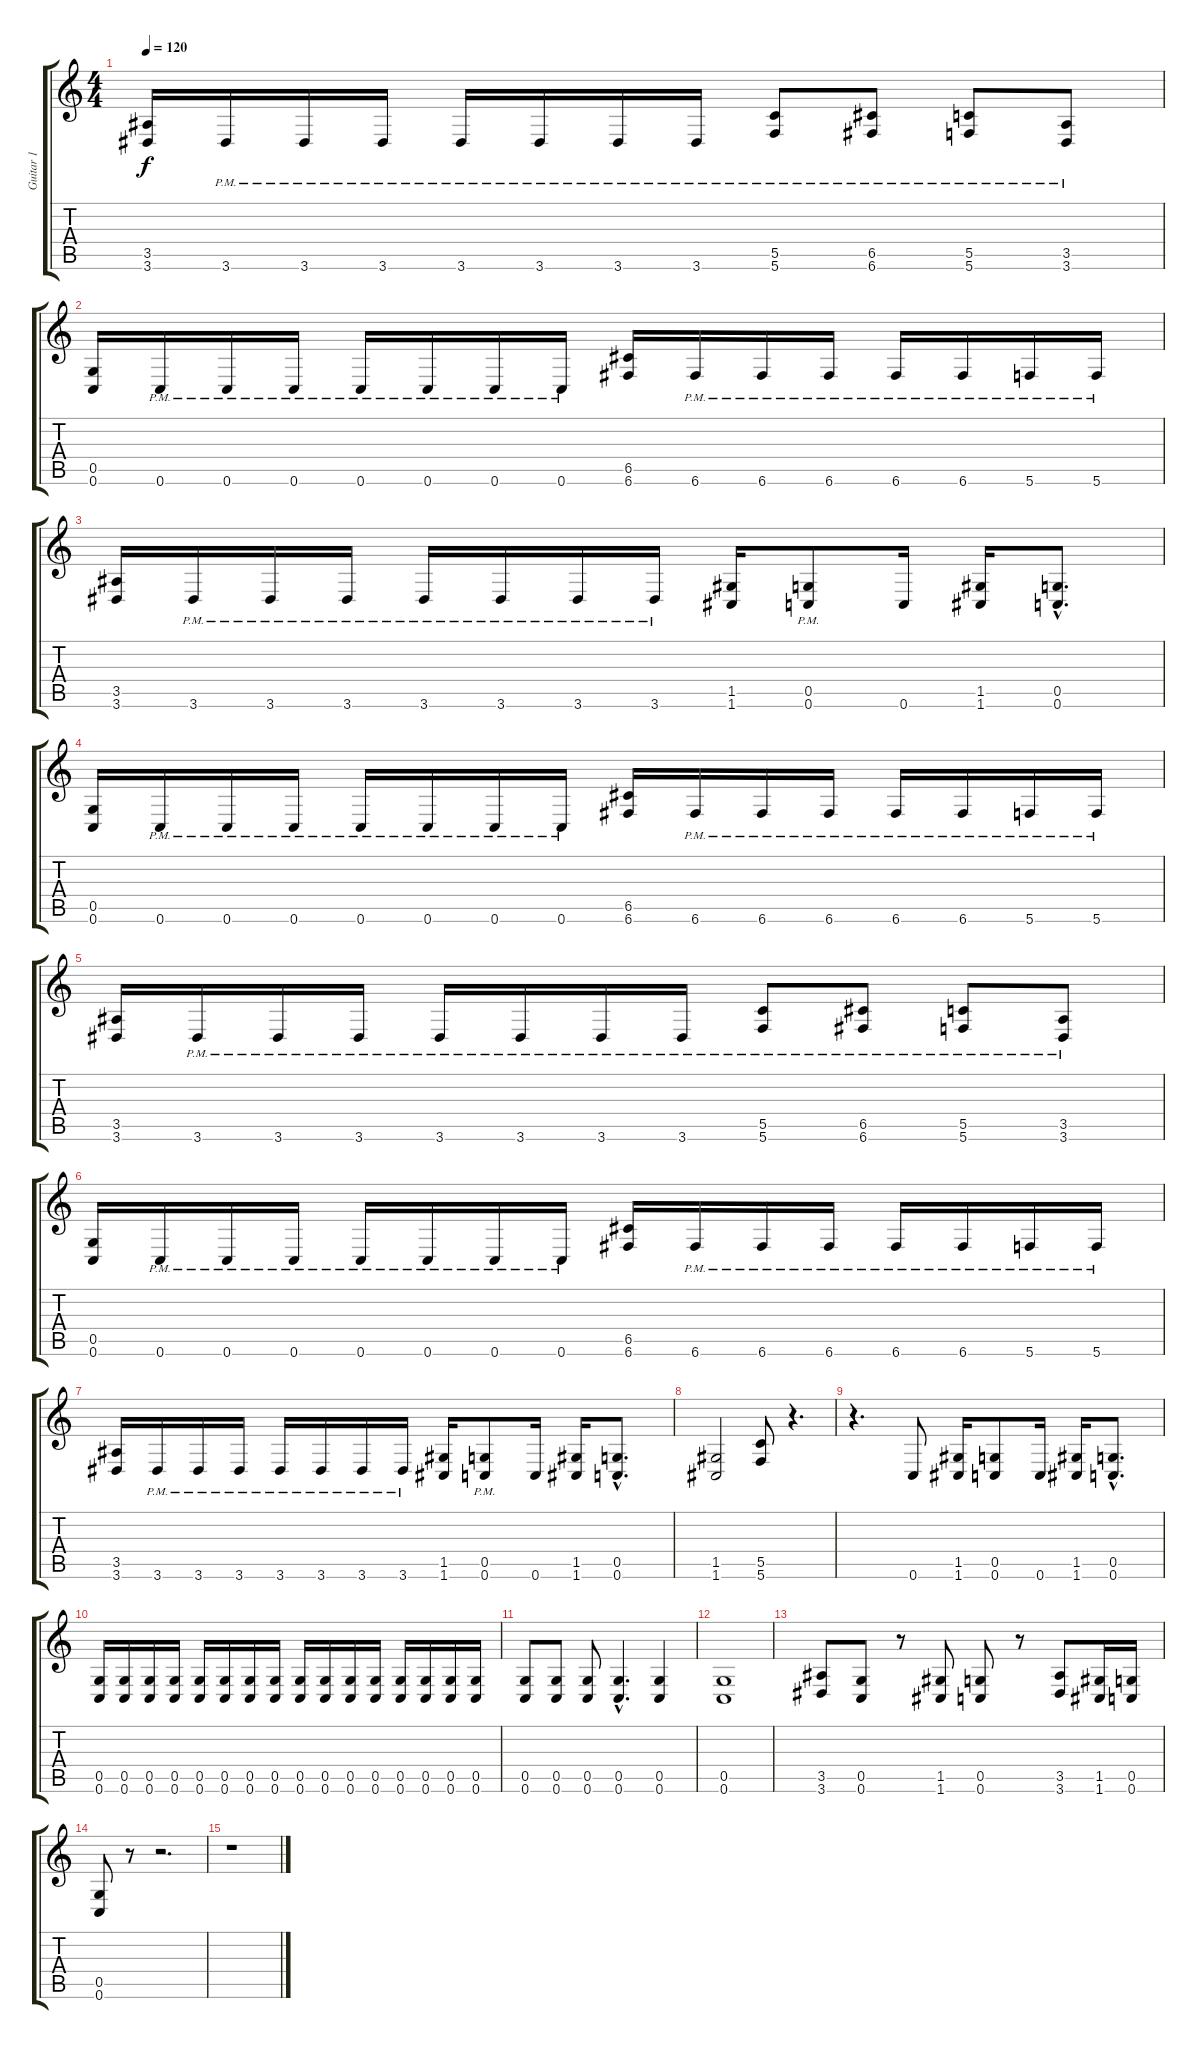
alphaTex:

\track ("Guitar 1" "Guitar 1") {instrument distortionguitar}
\staff {score tabs}
\tuning (D4 A3 F3 C3 G2 C2) {hide}
\ts (4 4)
\tempo 120
\clef g2
\ks c
(3.5 3.6).16{dy f} 3.6{pm}.16 3.6{pm}.16 3.6{pm}.16 3.6{pm}.16 3.6{pm}.16 3.6{pm}.16 3.6{pm}.16 (5.5{pm} 5.6{pm}).8 (6.5{pm} 6.6{pm}).8 (5.5{pm} 5.6{pm}).8 (3.5{pm} 3.6{pm}).8 |
(0.5 0.6).16 0.6{pm}.16 0.6{pm}.16 0.6{pm}.16 0.6{pm}.16 0.6{pm}.16 0.6{pm}.16 0.6{pm}.16 (6.5 6.6).16 6.6{pm}.16 6.6{pm}.16 6.6{pm}.16 6.6{pm}.16 6.6{pm}.16 5.6{pm}.16 5.6{pm}.16 |
(3.5 3.6).16 3.6{pm}.16 3.6{pm}.16 3.6{pm}.16 3.6{pm}.16 3.6{pm}.16 3.6{pm}.16 3.6{pm}.16 (1.5 1.6).16 (0.5{pm} 0.6{pm}).8 0.6.16 (1.5 1.6).16 (0.5{hac} 0.6{hac}).8{d} |
(0.5 0.6).16 0.6{pm}.16 0.6{pm}.16 0.6{pm}.16 0.6{pm}.16 0.6{pm}.16 0.6{pm}.16 0.6{pm}.16 (6.5 6.6).16 6.6{pm}.16 6.6{pm}.16 6.6{pm}.16 6.6{pm}.16 6.6{pm}.16 5.6{pm}.16 5.6{pm}.16 |
(3.5 3.6).16 3.6{pm}.16 3.6{pm}.16 3.6{pm}.16 3.6{pm}.16 3.6{pm}.16 3.6{pm}.16 3.6{pm}.16 (5.5{pm} 5.6{pm}).8 (6.5{pm} 6.6{pm}).8 (5.5{pm} 5.6{pm}).8 (3.5{pm} 3.6{pm}).8 |
(0.5 0.6).16 0.6{pm}.16 0.6{pm}.16 0.6{pm}.16 0.6{pm}.16 0.6{pm}.16 0.6{pm}.16 0.6{pm}.16 (6.5 6.6).16 6.6{pm}.16 6.6{pm}.16 6.6{pm}.16 6.6{pm}.16 6.6{pm}.16 5.6{pm}.16 5.6{pm}.16 |
(3.5 3.6).16 3.6{pm}.16 3.6{pm}.16 3.6{pm}.16 3.6{pm}.16 3.6{pm}.16 3.6{pm}.16 3.6{pm}.16 (1.5 1.6).16 (0.5{pm} 0.6{pm}).8 0.6.16 (1.5 1.6).16 (0.5{hac} 0.6{hac}).8{d} |
(1.5 1.6).2 (5.5 5.6).8 r.4{d} |
r.4{d} 0.6.8 (1.5 1.6).16 (0.5 0.6).8 0.6.16 (1.5 1.6).16 (0.5{hac} 0.6{hac}).8{d} |
(0.5 0.6).16 (0.5 0.6).16 (0.5 0.6).16 (0.5 0.6).16 (0.5 0.6).16 (0.5 0.6).16 (0.5 0.6).16 (0.5 0.6).16 (0.5 0.6).16 (0.5 0.6).16 (0.5 0.6).16 (0.5 0.6).16 (0.5 0.6).16 (0.5 0.6).16 (0.5 0.6).16 (0.5 0.6).16 |
(0.5 0.6).8 (0.5 0.6).8 (0.5 0.6).8 (0.5{hac} 0.6{hac}).4{d} (0.5 0.6).4 |
(0.5 0.6).1 |
(3.5 3.6).8 (0.5 0.6).8 r.8 (1.5 1.6).8 (0.5 0.6).8 r.8 (3.5 3.6).8 (1.5 1.6).16 (0.5 0.6).16 |
(0.5 0.6).8 r.8 r.2{d} |
r.1
